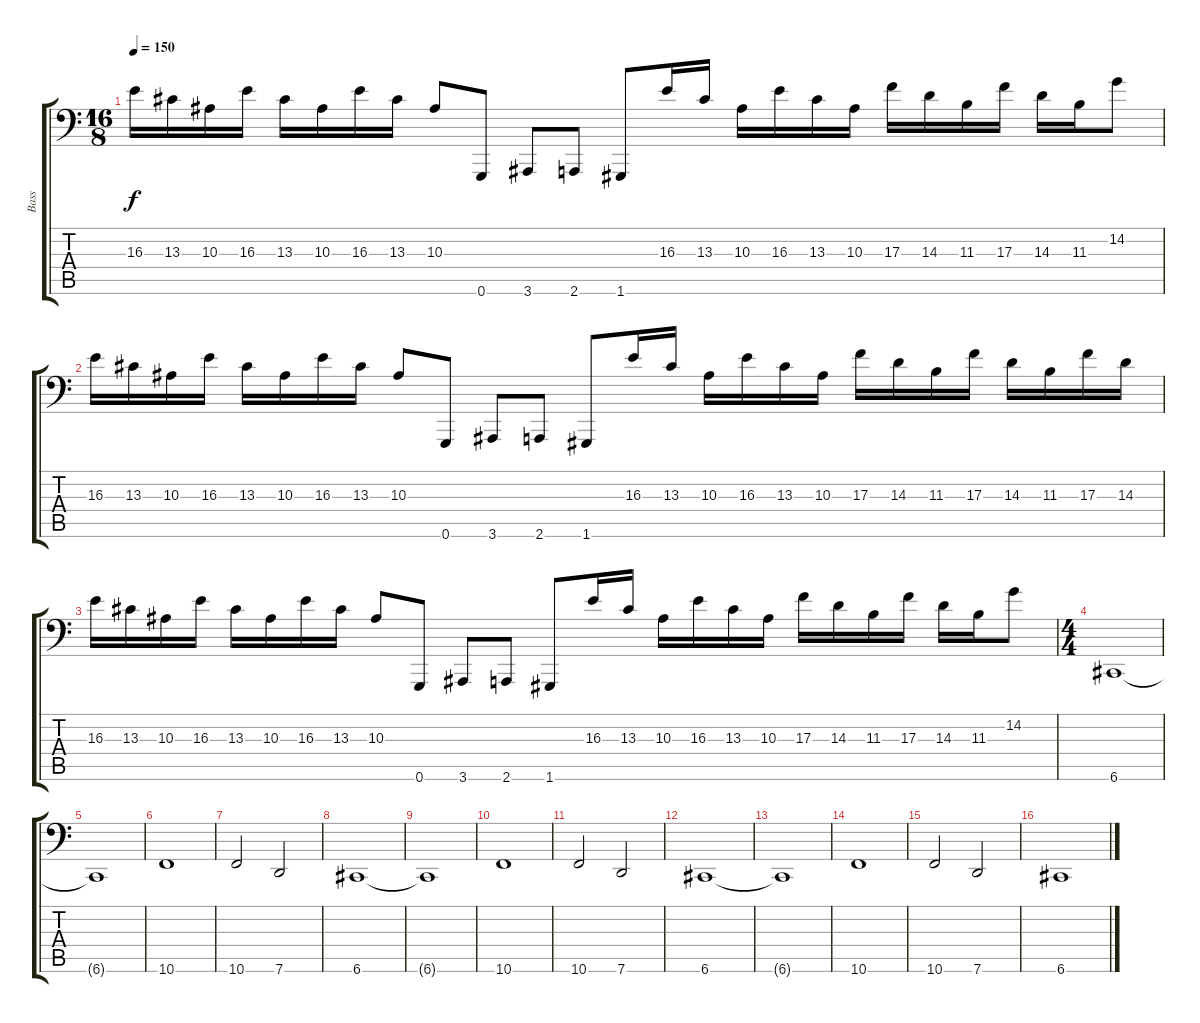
\track ("Bass" "Bass") {instrument electricbassfinger}
\staff {score tabs}
\tuning (A2 F2 C2 G1 D1 G0) {hide}
\ts (16 8)
\tempo 150
\clef f4
\ks c
16.3.16{dy f} 13.3.16 10.3.16 16.3.16 13.3.16 10.3.16 16.3.16 13.3.16 10.3.8 0.6.8 3.6.8 2.6.8 1.6.8 16.3.16 13.3.16 10.3.16 16.3.16 13.3.16 10.3.16 17.3.16 14.3.16 11.3.16 17.3.16 14.3.16 11.3.16 14.2.8 |
16.3.16 13.3.16 10.3.16 16.3.16 13.3.16 10.3.16 16.3.16 13.3.16 10.3.8 0.6.8 3.6.8 2.6.8 1.6.8 16.3.16 13.3.16 10.3.16 16.3.16 13.3.16 10.3.16 17.3.16 14.3.16 11.3.16 17.3.16 14.3.16 11.3.16 17.3.16 14.3.16 |
16.3.16 13.3.16 10.3.16 16.3.16 13.3.16 10.3.16 16.3.16 13.3.16 10.3.8 0.6.8 3.6.8 2.6.8 1.6.8 16.3.16 13.3.16 10.3.16 16.3.16 13.3.16 10.3.16 17.3.16 14.3.16 11.3.16 17.3.16 14.3.16 11.3.16 14.2.8 |
\ts (4 4)
6.6.1 |
6.6{t}.1 |
10.6.1 |
10.6.2 7.6.2 |
6.6.1 |
6.6{t}.1 |
10.6.1 |
10.6.2 7.6.2 |
6.6.1 |
6.6{t}.1 |
10.6.1 |
10.6.2 7.6.2 |
6.6.1
